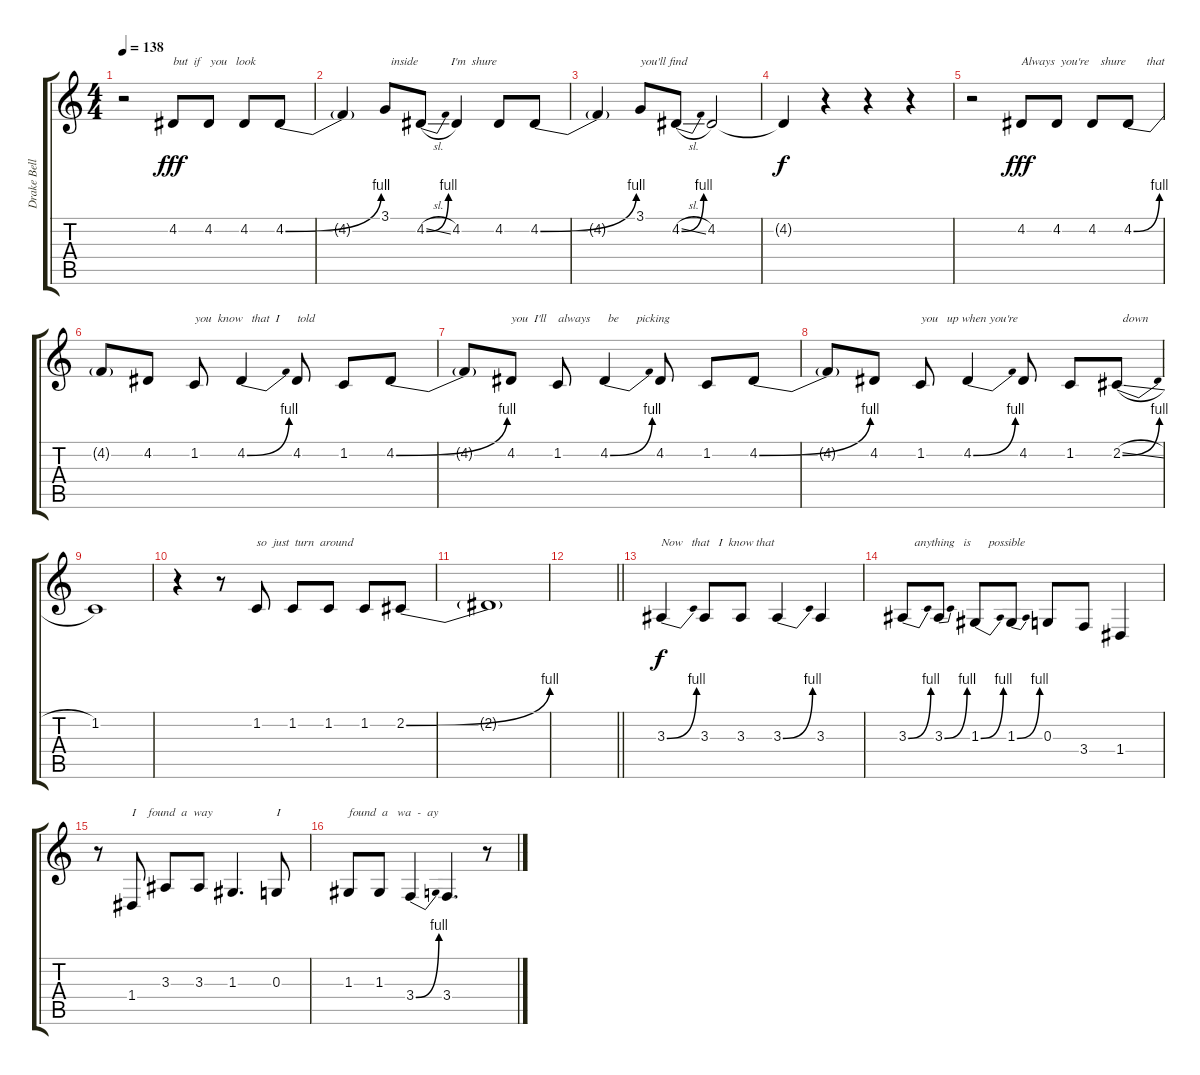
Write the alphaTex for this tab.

\track ("Drake Bell Voice" "Drake Bell") {instrument lead6voice}
\staff {score tabs}
\tuning (E4 B3 G3 D3 A2 E2) {hide}
\ts (4 4)
\tempo 138
\clef g2
\ks c
r.2{dy fff} 4.2.8{txt "but  if   you   look "} 4.2.8 4.2.8 4.2{be (bend 0 0 60 4)}.8 |
4.2{t}.4 3.1.8{txt "  inside           I'm  shure"} 4.2{be (bend 0 0 60 4) sl}.8 4.2.4 4.2.8 4.2{be (bend 0 0 60 4)}.8 |
4.2{t}.4 3.1.8{txt "you'll find"} 4.2{be (bend 0 0 60 4) sl}.8 4.2.2 |
4.2{t}.4{dy f} r.4 r.4 r.4 |
r.2 4.2.8{txt "Always  you're    shure       that" dy fff} 4.2.8 4.2.8 4.2{be (bend 0 0 60 4)}.8 |
4.2{t}.8 4.2.8 1.2.8{txt "you  know   that  I      told"} 4.2{be (bend 0 0 60 4)}.4 4.2.8 1.2.8 4.2{be (bend 0 0 60 4)}.8 |
4.2{t}.8 4.2.8{txt "you  I'll    always      be      picking       "} 1.2.8 4.2{be (bend 0 0 60 4)}.4 4.2.8 1.2.8 4.2{be (bend 0 0 60 4)}.8 |
4.2{t}.8 4.2.8 1.2.8{txt "you   up when you're "} 4.2{be (bend 0 0 60 4)}.4 4.2.8 1.2.8 2.2{be (bend 0 0 60 4) sl}.8{txt "  down"} |
1.2.1 |
r.4 r.8 1.2.8{txt "so  just  turn  around"} 1.2.8 1.2.8 1.2.8 2.2{be (bend 0 0 60 4)}.8 |
2.2{t}.1 |
\barLineRight lightlight
|
3.3{be (bend 0 0 60 4)}.4{txt "Now   that   I  know that " dy f} 3.3.8 3.3.8 3.3{be (bend 0 0 60 4)}.4 3.3.4 |
3.3{be (bend 0 0 60 4)}.8{txt "    anything   is      possible"} 3.3{be (bend 0 0 60 4)}.8 1.3{be (bend 0 0 60 4)}.8 1.3{be (bend 0 0 60 4)}.8 0.3.8 3.4.8 1.4.4 |
r.8 1.4.8{txt "I    found  a  way"} 3.3.8 3.3.8 1.3.4{d} 0.3.8{txt "I"} |
1.3.8{txt "found  a   wa  -  ay"} 1.3.8 3.4{be (bend 0 0 60 4)}.4 3.4.4{d} r.8
